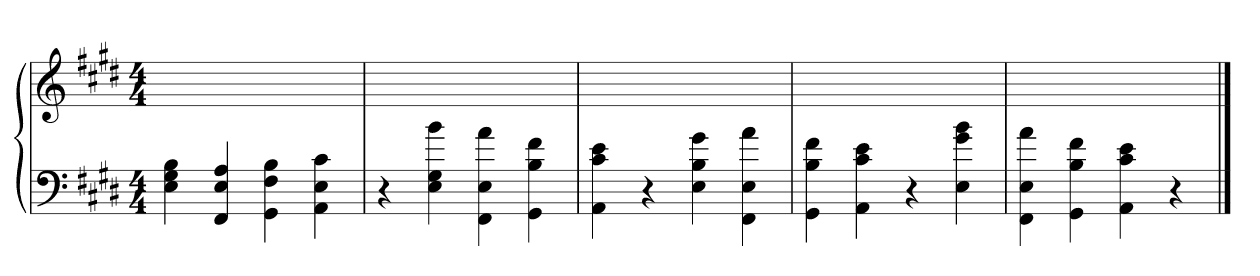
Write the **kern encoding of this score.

**kern	**kern
*part2	*part1
*staff2	*staff1
*clefF4	*clefG2
*k[f#c#g#d#]	*k[f#c#g#d#]
*E:	*E:
*M4/4	*M4/4
*MM60	*MM60
=1	=1
4E 4G# 4B	1ryy
4FF# 4E 4A	.
4GG# 4F# 4B	.
4AA 4E 4c#	.
=2	=2
4r	1ryy
4E 4G# 4b	.
4FF# 4E 4a	.
4GG# 4B 4f#	.
=3	=3
4AA 4c# 4e	1ryy
4r	.
4E 4B 4g#	.
4FF# 4E 4a	.
=4	=4
4GG# 4B 4f#	1ryy
4AA 4c# 4e	.
4r	.
4E 4g# 4b	.
=5	=5
4FF# 4E 4a	1ryy
4GG# 4B 4f#	.
4AA 4c# 4e	.
4r	.
==	==
*-	*-
